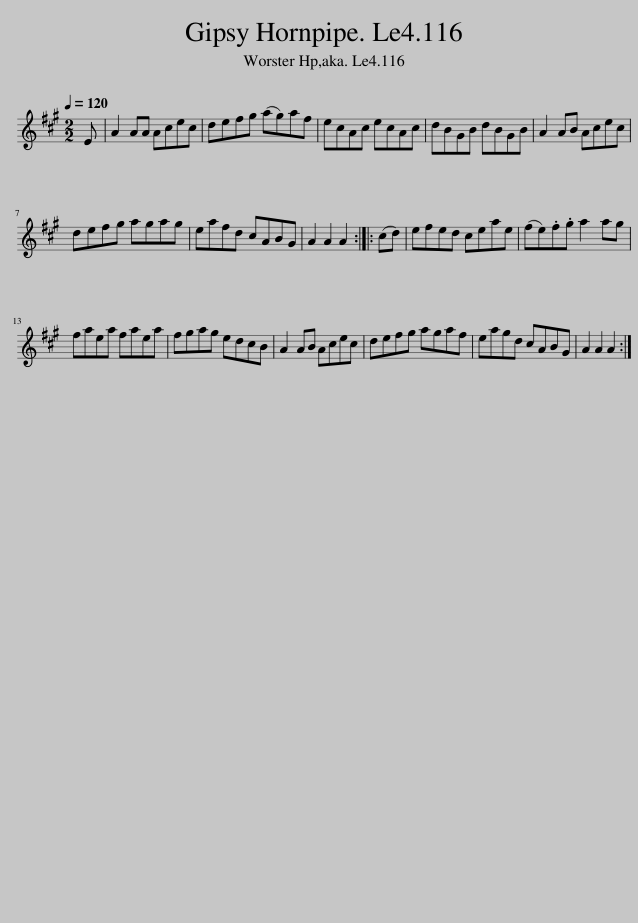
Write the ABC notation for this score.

X:1
L:1/8
Q:1/4=120
M:2/2
I:linebreak $
K:A
V:1 treble
V:1
 E | A2 AA Acec | defg (ag)af | ecAc ecAc | dBGB dBGB | %5
 A2 AB Acec |$ defg agag | eafd cABG | A2 A2 A2 :: (cd) | %10
 efed ceae | (fe).f.g a2 ag |$ faea faea | fgag edcB | A2 AB Acec | %15
 defg agaf | eagd cABG | A2 A2 A2 :| %18
